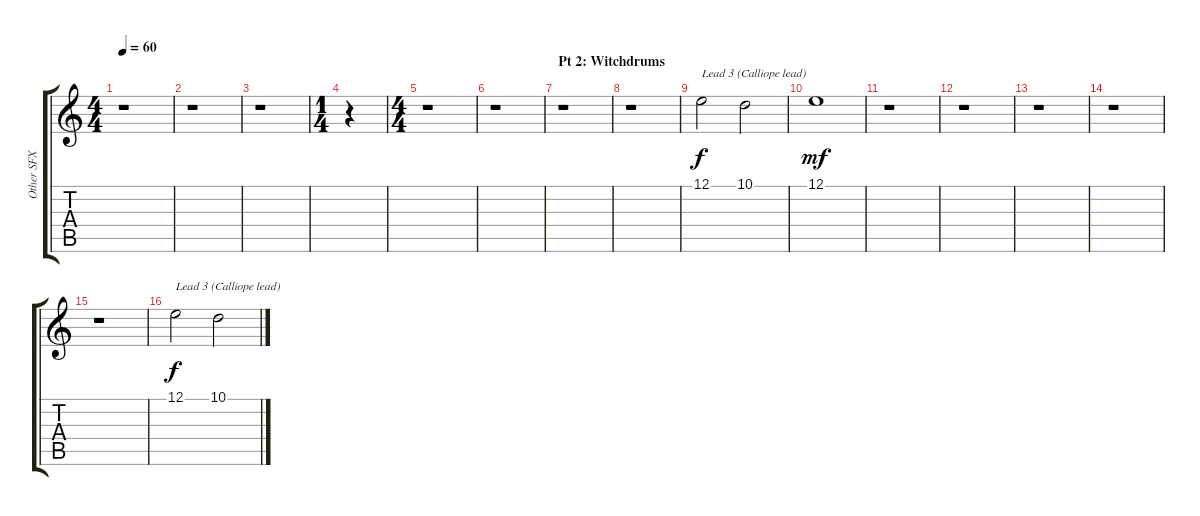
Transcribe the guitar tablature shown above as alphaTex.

\track ("Other SFX 2" "Other SFX ") {instrument lead3calliope}
\staff {score tabs}
\tuning (E4 B3 G3 D3 A2 E2) {hide}
\ts (4 4)
\tempo 60
\clef g2
\ks c
r.1{dy f} |
r.1 |
r.1 |
\ts (1 4)
r.4 |
\ts (4 4)
r.1 |
r.1 |
\section ("" "Pt 2: Witchdrums")
r.1 |
r.1 |
12.1.2{txt "Lead 3 (Calliope lead)" instrument lead3calliope} 10.1.2 |
12.1.1{dy mf} |
r.1 |
r.1 |
r.1 |
r.1 |
r.1 |
12.1.2{txt "Lead 3 (Calliope lead)" dy f instrument lead3calliope} 10.1.2
